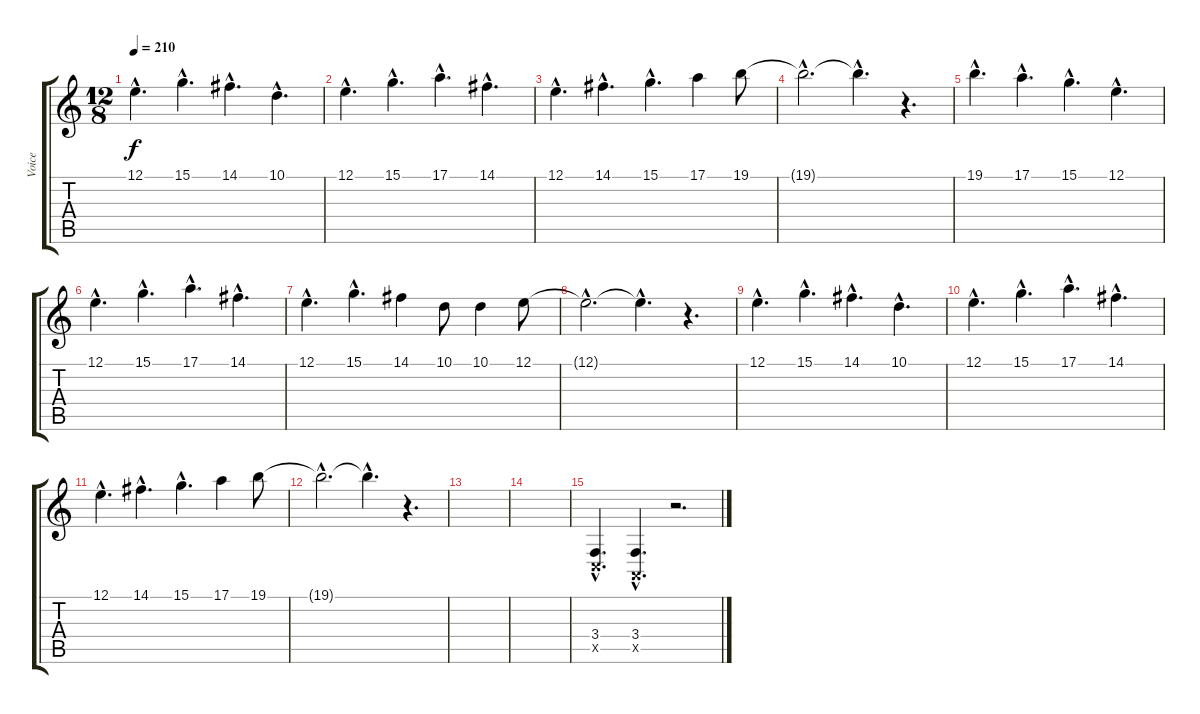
\track ("Voice" "Voice") {instrument lead2sawtooth}
\staff {score tabs}
\tuning (E4 B3 G3 D3 A2 E2) {hide}
\ts (12 8)
\tempo 210
\clef g2
\ks c
12.1{hac}.4{d dy f} 15.1{hac}.4{d} 14.1{hac}.4{d} 10.1{hac}.4{d} |
12.1{hac}.4{d} 15.1{hac}.4{d} 17.1{hac}.4{d} 14.1{hac}.4{d} |
12.1{hac}.4{d} 14.1{hac}.4{d} 15.1{hac}.4{d} 17.1.4 19.1.8 |
19.1{hac t}.2{d} 19.1{hac t}.4{d} r.4{d} |
19.1{hac}.4{d} 17.1{hac}.4{d} 15.1{hac}.4{d} 12.1{hac}.4{d} |
12.1{hac}.4{d} 15.1{hac}.4{d} 17.1{hac}.4{d} 14.1{hac}.4{d} |
12.1{hac}.4{d} 15.1{hac}.4{d} 14.1.4 10.1.8 10.1.4 12.1.8 |
12.1{hac t}.2{d} 12.1{hac t}.4{d} r.4{d} |
12.1{hac}.4{d} 15.1{hac}.4{d} 14.1{hac}.4{d} 10.1{hac}.4{d} |
12.1{hac}.4{d} 15.1{hac}.4{d} 17.1{hac}.4{d} 14.1{hac}.4{d} |
12.1{hac}.4{d} 14.1{hac}.4{d} 15.1{hac}.4{d} 17.1.4 19.1.8 |
19.1{hac t}.2{d} 19.1{hac t}.4{d} r.4{d} |
|
|
(3.4{hac} 3.5{hac x}).4{d} (3.4{hac} 0.5{hac x}).4{d} r.2{d}
